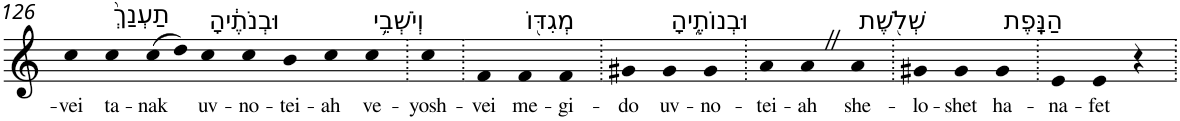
**kern	**text
*part1	*part1
*staff1	*staff1
*I"Piano	*
*I'Pno	*
!!LO:PB:g=z
*clefG2	*
*k[]	*
=126	=126
!	!LO:LY:b
4cc	-vei
!LO:TX:a:t=תַעְנַךְ֙	!
!	!LO:LY:b
4cc	ta-
!	!LO:LY:b
(>8cc	-nak
8dd)	.
!LO:TX:a:t=וּבְנֹתֶ֔יהָ	!
!	!LO:LY:b
4cc	uv-
!	!LO:LY:b
4cc	-no-
!	!LO:LY:b
4b	-tei-
!	!LO:LY:b
4cc	-ah
!LO:TX:a:t=וְיֹשְׁבֵ֥י	!
!	!LO:LY:b
4cc	ve-
=127.	=127.
!	!LO:LY:b
4cc	-yosh-
=128.	=128.
!	!LO:LY:b
4f	-vei
!LO:TX:a:t=מְגִדּ֖וֹ	!
!	!LO:LY:b
4f	me-
!	!LO:LY:b
4f	-gi-
=129.	=129.
!	!LO:LY:b
4g#X	-do
!LO:TX:a:t=וּבְנוֹתֶ֑יהָ	!
!	!LO:LY:b
4g#	uv-
!	!LO:LY:b
4g#	-no-
=130.	=130.
!	!LO:LY:b
4a	-tei-
!	!LO:LY:b
4aZ	-ah
!LO:TX:a:t=שְׁלֹ֖שֶׁת	!
!	!LO:LY:b
4a	she-
=131.	=131.
!	!LO:LY:b
4g#X	-lo-
!	!LO:LY:b
4g#	-shet
!LO:TX:a:t=הַנָּֽפֶת	!
!	!LO:LY:b
4g#	ha-
=132.	=132.
!	!LO:LY:b
4e	-na-
!	!LO:LY:b
4e	-fet
4r	.
=.	=.
*-	*-
